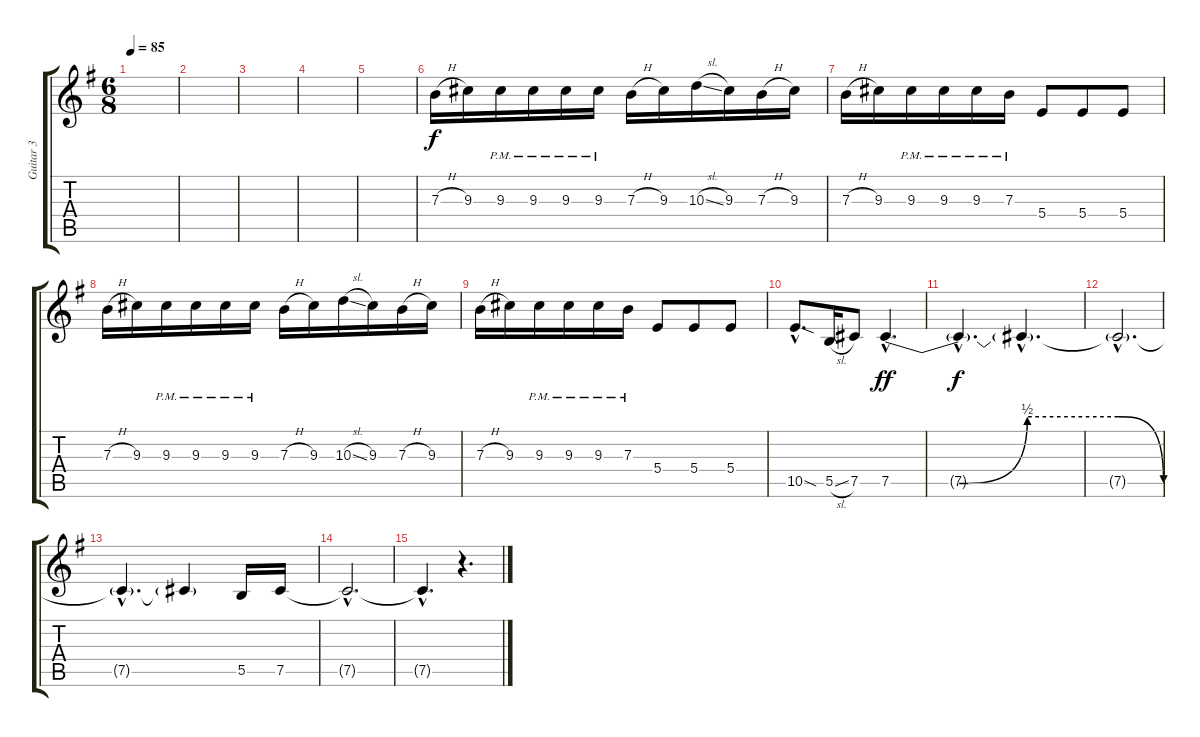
\track ("Guitar 3" "Guitar 3") {instrument distortionguitar}
\staff {score tabs}
\tuning (Db4 Ab3 E3 B2 Gb2 B1) {hide}
\ts (6 8)
\tempo 85
\clef g2
\ks eminor
|
|
|
|
|
7.3{h}.16 9.3.16 9.3{pm}.16 9.3{pm}.16 9.3{pm}.16 9.3{pm}.16 7.3{h}.16 9.3.16 10.3{sl}.16 9.3.16 7.3{h}.16 9.3.16 |
7.3{h}.16 9.3.16 9.3{pm}.16 9.3{pm}.16 9.3{pm}.16 7.3{pm}.16 5.4.8 5.4.8 5.4.8 |
7.3{h}.16 9.3.16 9.3{pm}.16 9.3{pm}.16 9.3{pm}.16 9.3{pm}.16 7.3{h}.16 9.3.16 10.3{sl}.16 9.3.16 7.3{h}.16 9.3.16 |
7.3{h}.16 9.3.16 9.3{pm}.16 9.3{pm}.16 9.3{pm}.16 7.3{pm}.16 5.4.8 5.4.8 5.4.8 |
10.5{sod hac}.8{d} 5.5{sl}.16 7.5.8 7.5{be (custom 0 0 15 0 30 2 50 2 60 0) hac}.4{d dy ff} |
7.5{hac t}.4{d dy f} 7.5{hac t}.4{d} |
7.5{hac t}.2{d} |
7.5{hac t}.4{d} 7.5{t}.4 5.5.16 7.5.16 |
7.5{hac t}.2{d} |
7.5{hac t}.4{d} r.4{d}
